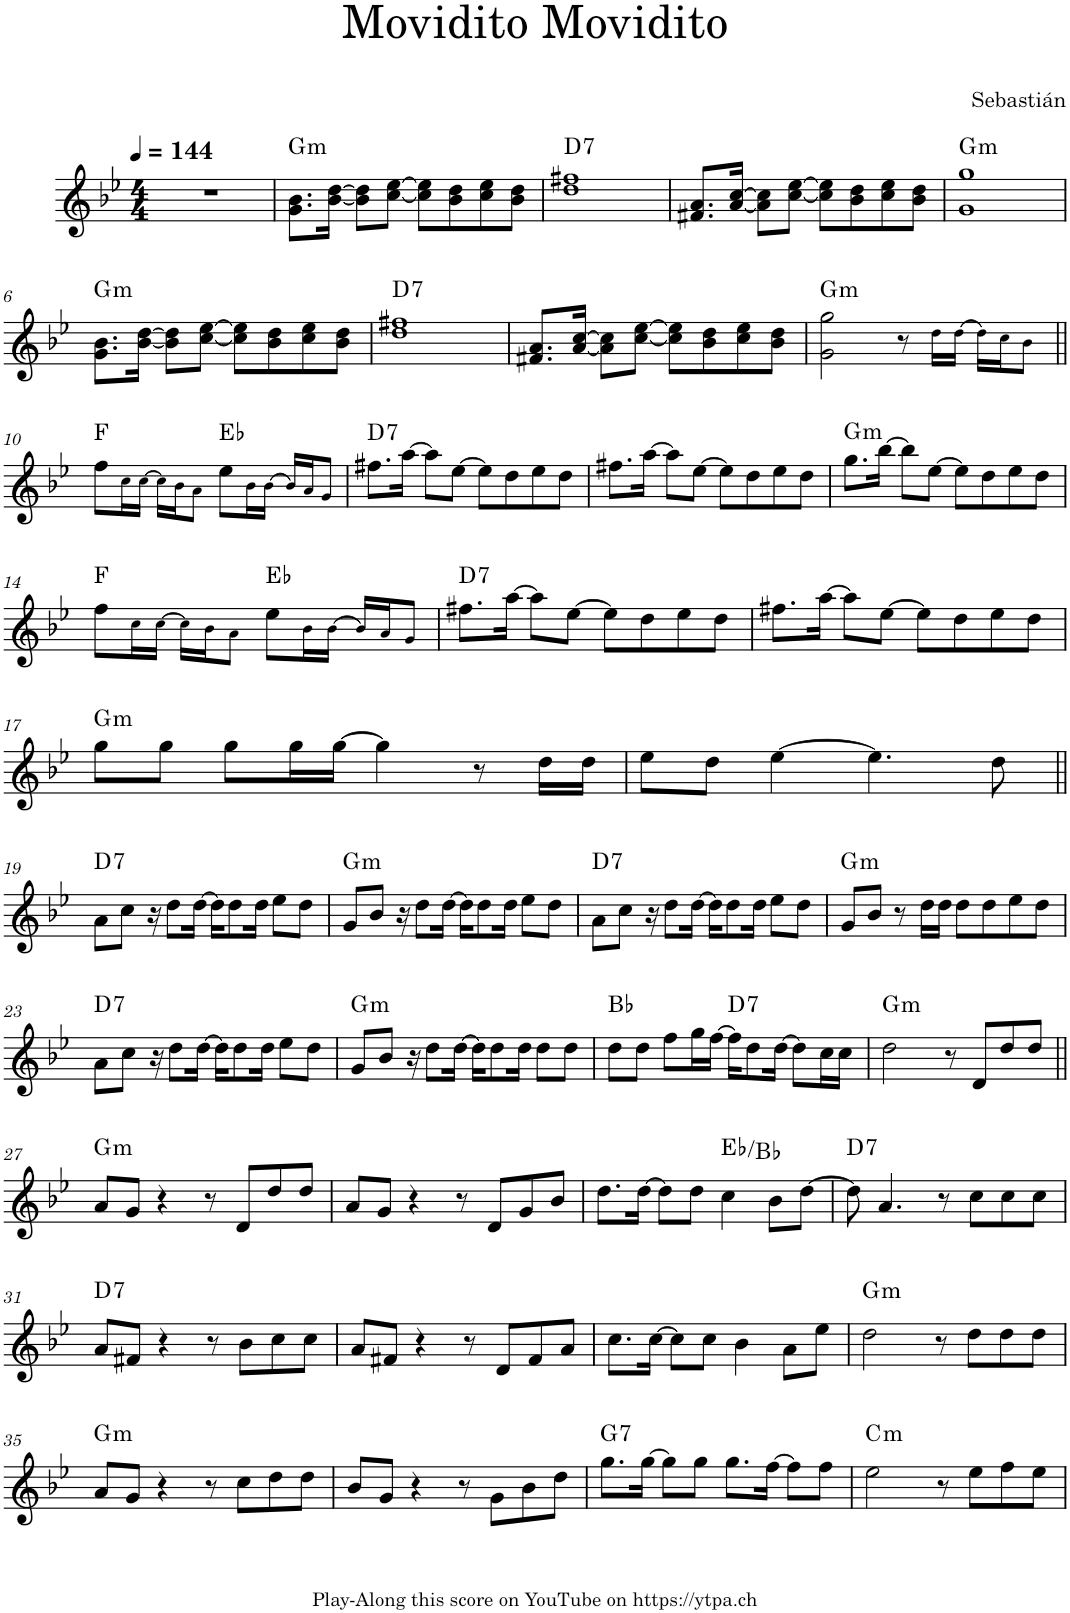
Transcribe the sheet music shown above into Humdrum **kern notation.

**kern	**harte
*part1	*part1
*staff1	*
*I"Piano	*
*I'Pno.	*
*clefG2	*
*k[b-e-]	*
*M4/4	*
*MM144	*
=1	=1
1r	.
=2	=2
!	!LO:H:kt=m
8.g\ 8.b-\L	G:min
[16b-\ [16dd\Jk	.
8b-\] 8dd\]L	.
[8cc\ [8ee-\J	.
8cc\] 8ee-\]L	.
8b-\ 8dd\	.
8cc\ 8ee-\	.
8b-\ 8dd\J	.
=3	=3
!	!LO:H:kt=7
1dd 1ff#X	D:7
=4	=4
8.f#X/ 8.a/L	.
[16a/ [16cc/Jk	.
8a\] 8cc\]L	.
[8cc\ [8ee-\J	.
8cc\] 8ee-\]L	.
8b-\ 8dd\	.
8cc\ 8ee-\	.
8b-\ 8dd\J	.
=5	=5
!	!LO:H:kt=m
1g 1gg	G:min
!!LO:LB:g=z
=6	=6
!	!LO:H:kt=m
8.g\ 8.b-\L	G:min
[16b-\ [16dd\Jk	.
8b-\] 8dd\]L	.
[8cc\ [8ee-\J	.
8cc\] 8ee-\]L	.
8b-\ 8dd\	.
8cc\ 8ee-\	.
8b-\ 8dd\J	.
=7	=7
!	!LO:H:kt=7
1dd 1ff#X	D:7
=8	=8
8.f#X/ 8.a/L	.
[16a/ [16cc/Jk	.
8a\] 8cc\]L	.
[8cc\ [8ee-\J	.
8cc\] 8ee-\]L	.
8b-\ 8dd\	.
8cc\ 8ee-\	.
8b-\ 8dd\J	.
=9	=9
!	!LO:H:kt=m
2g\ 2gg\	G:min
8r	.
16dd!\LL	.
[16dd!\JJ	.
16dd!\LL]	.
16cc!\J	.
8b-!\J	.
!!LO:LB:g=z
=10||	=10||
8ff\L	F:maj
16cc!\L	.
[16cc!\JJ	.
16cc!\LL]	.
16b-!\J	.
8a!\J	.
8ee-\L	Eb:maj
16b-!\L	.
[16b-!\JJ	.
16b-!/LL]	.
16a!/J	.
8g!/J	.
=11	=11
!	!LO:H:kt=7
8.ff#X\L	D:7
[16aa\Jk	.
8aa\L]	.
[8ee-\J	.
8ee-\L]	.
8dd\	.
8ee-\	.
8dd\J	.
=12	=12
8.ff#X\L	.
[16aa\Jk	.
8aa\L]	.
[8ee-\J	.
8ee-\L]	.
8dd\	.
8ee-\	.
8dd\J	.
=13	=13
!	!LO:H:kt=m
8.gg\L	G:min
[16bb-\Jk	.
8bb-\L]	.
[8ee-\J	.
8ee-\L]	.
8dd\	.
8ee-\	.
8dd\J	.
!!LO:LB:g=z
=14	=14
8ff\L	F:maj
16cc!\L	.
[16cc!\JJ	.
16cc!\LL]	.
16b-!\J	.
8a!\J	.
8ee-\L	Eb:maj
16b-!\L	.
[16b-!\JJ	.
16b-!/LL]	.
16a!/J	.
8g!/J	.
=15	=15
!	!LO:H:kt=7
8.ff#X\L	D:7
[16aa\Jk	.
8aa\L]	.
[8ee-\J	.
8ee-\L]	.
8dd\	.
8ee-\	.
8dd\J	.
=16	=16
8.ff#X\L	.
[16aa\Jk	.
8aa\L]	.
[8ee-\J	.
8ee-\L]	.
8dd\	.
8ee-\	.
8dd\J	.
!!LO:LB:g=z
=17	=17
!	!LO:H:kt=m
8gg\L	G:min
8gg\J	.
8gg\L	.
16gg\L	.
[16gg\JJ	.
4gg\]	.
8r	.
16dd\LL	.
16dd\JJ	.
=18	=18
8ee-\L	.
8dd\J	.
[4ee-\	.
4.ee-\]	.
8dd\	.
!!LO:LB:g=z
=19||	=19||
!	!LO:H:kt=7
8a\L	D:7
8cc\J	.
16r	.
8dd\L	.
[16dd\Jk	.
16dd\KL]	.
8dd\	.
16dd\Jk	.
8ee-\L	.
8dd\J	.
=20	=20
!	!LO:H:kt=m
8g/L	G:min
8b-/J	.
16r	.
8dd\L	.
[16dd\Jk	.
16dd\KL]	.
8dd\	.
16dd\Jk	.
8ee-\L	.
8dd\J	.
=21	=21
!	!LO:H:kt=7
8a\L	D:7
8cc\J	.
16r	.
8dd\L	.
[16dd\Jk	.
16dd\KL]	.
8dd\	.
16dd\Jk	.
8ee-\L	.
8dd\J	.
=22	=22
!	!LO:H:kt=m
8g/L	G:min
8b-/J	.
8r	.
16dd\LL	.
16dd\JJ	.
8dd\L	.
8dd\	.
8ee-\	.
8dd\J	.
!!LO:LB:g=z
=23	=23
!	!LO:H:kt=7
8a\L	D:7
8cc\J	.
16r	.
8dd\L	.
[16dd\Jk	.
16dd\KL]	.
8dd\	.
16dd\Jk	.
8ee-\L	.
8dd\J	.
=24	=24
!	!LO:H:kt=m
8g/L	G:min
8b-/J	.
16r	.
8dd\L	.
[16dd\Jk	.
16dd\KL]	.
8dd\	.
16dd\Jk	.
8dd\L	.
8dd\J	.
=25	=25
8dd\L	Bb:maj
8dd\J	.
8ff\L	.
16gg\L	.
[16ff\JJ	.
!	!LO:H:kt=7
16ff\KL]	D:7
8dd\	.
[16dd\Jk	.
8dd\L]	.
16cc\L	.
16cc\JJ	.
=26	=26
!	!LO:H:kt=m
2dd\	G:min
8r	.
8d/L	.
8dd/	.
8dd/J	.
!!LO:LB:g=z
=27||	=27||
!	!LO:H:kt=m
8a/L	G:min
8g/J	.
4r	.
8r	.
8d/L	.
8dd/	.
8dd/J	.
=28	=28
8a/L	.
8g/J	.
4r	.
8r	.
8d/L	.
8g/	.
8b-/J	.
=29	=29
8.dd\L	.
[16dd\Jk	.
8dd\L]	.
8dd\J	.
4cc\	Eb:maj/5
8b-\L	.
[8dd\J	.
=30	=30
!	!LO:H:kt=7
8dd\]	D:7
4.a/	.
8r	.
8cc\L	.
8cc\	.
8cc\J	.
!!LO:LB:g=z
=31	=31
!	!LO:H:kt=7
8a/L	D:7
8f#X/J	.
4r	.
8r	.
8b-\L	.
8cc\	.
8cc\J	.
=32	=32
8a/L	.
8f#X/J	.
4r	.
8r	.
8d/L	.
8f#/	.
8a/J	.
=33	=33
8.cc\L	.
[16cc\Jk	.
8cc\L]	.
8cc\J	.
4b-\	.
8a\L	.
8ee-\J	.
=34	=34
!	!LO:H:kt=m
2dd\	G:min
8r	.
8dd\L	.
8dd\	.
8dd\J	.
!!LO:LB:g=z
=35	=35
!	!LO:H:kt=m
8a/L	G:min
8g/J	.
4r	.
8r	.
8cc\L	.
8dd\	.
8dd\J	.
=36	=36
8b-/L	.
8g/J	.
4r	.
8r	.
8g\L	.
8b-\	.
8dd\J	.
=37	=37
!	!LO:H:kt=7
8.gg\L	G:7
[16gg\Jk	.
8gg\L]	.
8gg\J	.
8.gg\L	.
[16ff\Jk	.
8ff\L]	.
8ff\J	.
=38	=38
!	!LO:H:kt=m
2ee-\	C:min
8r	.
8ee-\L	.
8ff\	.
8ee-\J	.
=	=
*-	*-
